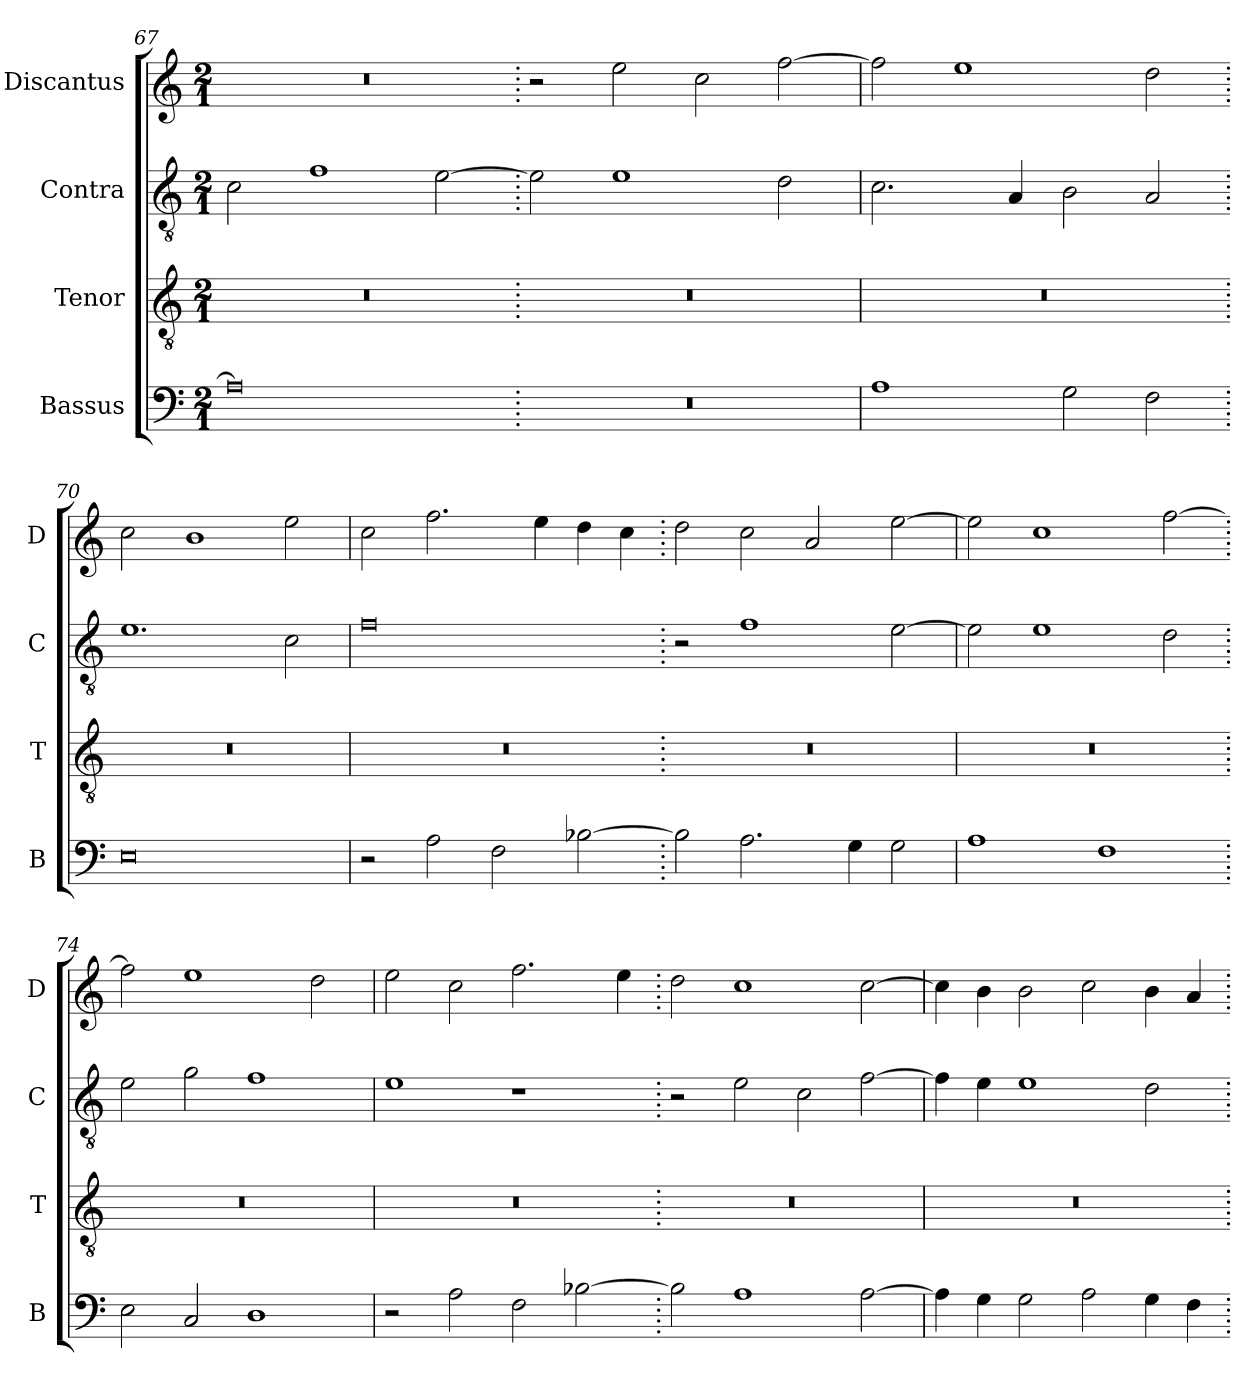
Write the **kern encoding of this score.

**kern	**kern	**kern	**kern
*part4	*part3	*part2	*part1
*staff4	*staff3	*staff2	*staff1
*I"Bassus	*I"Tenor	*I"Contra	*I"Discantus
*I'B	*I'T	*I'C	*I'D
*clefF4	*clefGv2	*clefGv2	*clefG2
*k[]	*k[]	*k[]	*k[]
*M2/1	*M2/1	*M2/1	*M2/1
=67	=67	=67	=67
0A]	0r	2c\	0r
.	.	1f	.
.	.	[2e\	.
=68.	=68.	=68.	=68.
0r	0r	2e\]	2r
.	.	1e	2ee\
.	.	.	2cc\
.	.	2d\	[2ff\
=69	=69	=69	=69
1A	0r	2.c\	2ff\]
.	.	.	1ee
.	.	4A/	.
2G\	.	2B\	.
2F\	.	2A/	2dd\
=70.	=70.	=70.	=70.
0E	0r	1.e	2cc\
.	.	.	1b
.	.	2c\	2ee\
=71	=71	=71	=71
2r	0r	0f	2cc\
2A\	.	.	2.ff\
2F\	.	.	.
.	.	.	4ee\
[2B-X\	.	.	4dd\
.	.	.	4cc\
=72.	=72.	=72.	=72.
2B-\]	0r	2r	2dd\
2.A\	.	1f	2cc\
.	.	.	2a/
4G\	.	.	.
2G\	.	[2e\	[2ee\
=73	=73	=73	=73
1A	0r	2e\]	2ee\]
.	.	1e	1cc
1F	.	.	.
.	.	2d\	[2ff\
=74.	=74.	=74.	=74.
2E\	0r	2e\	2ff\]
2C/	.	2g\	1ee
1D	.	1f	.
.	.	.	2dd\
=75	=75	=75	=75
2r	0r	1e	2ee\
2A\	.	.	2cc\
2F\	.	1r	2.ff\
[2B-X\	.	.	.
.	.	.	4ee\
=76.	=76.	=76.	=76.
2B-\]	0r	2r	2dd\
1A	.	2e\	1cc
.	.	2c\	.
[2A\	.	[2f\	[2cc\
=77	=77	=77	=77
4A\]	0r	4f\]	4cc\]
4G\	.	4e\	4b\
2G\	.	1e	2b\
2A\	.	.	2cc\
4G\	.	2d\	4b\
4F\	.	.	4a/
=.	=.	=.	=.
*-	*-	*-	*-
